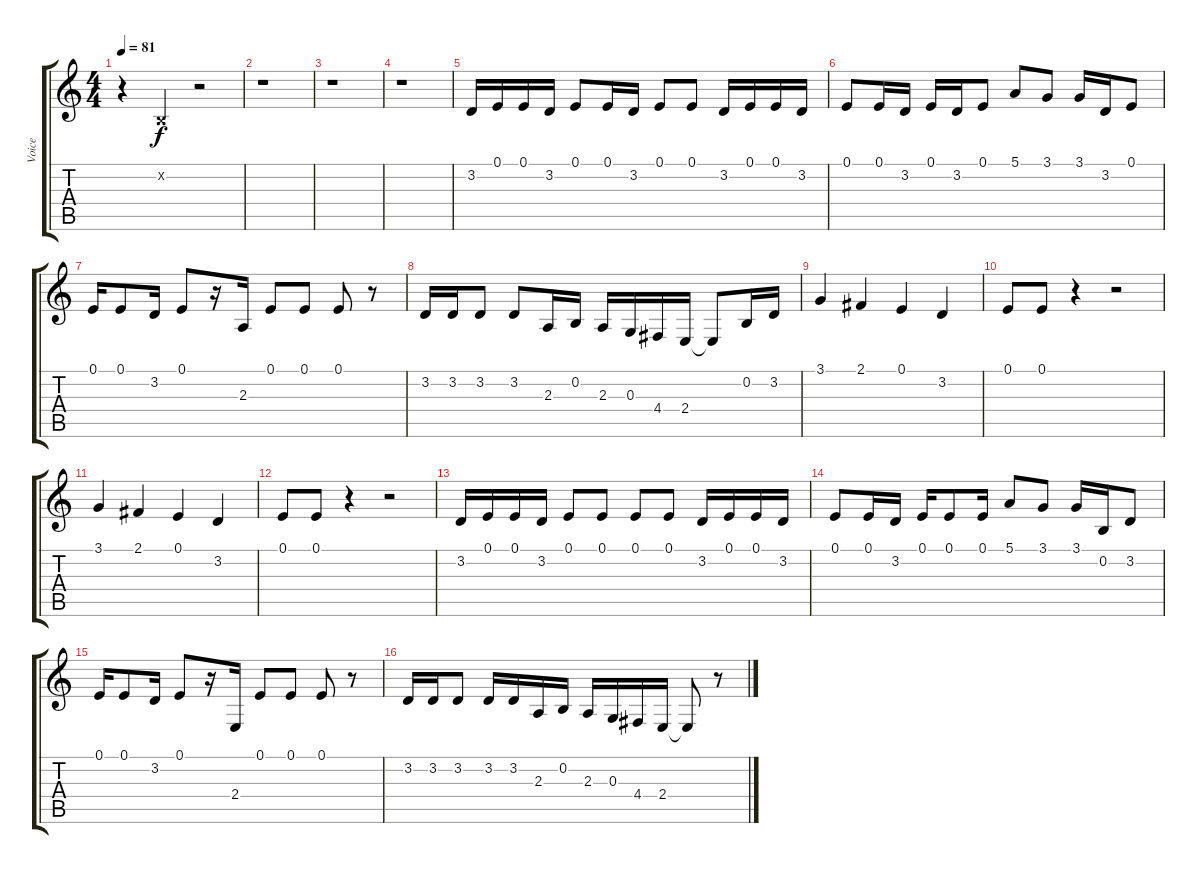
\track ("Voice" "Voice") {instrument synthvoice}
\staff {score tabs}
\tuning (E4 B3 G3 D3 A2 E2) {hide}
\ts (4 4)
\tempo 81
\clef g2
\ks c
r.4{dy f instrument synthvoice} 0.2{x}.4 r.2 |
r.1 |
r.1 |
r.1 |
3.2.16 0.1.16 0.1.16 3.2.16 0.1.8 0.1.16 3.2.16 0.1.8 0.1.8 3.2.16 0.1.16 0.1.16 3.2.16 |
0.1.8 0.1.16 3.2.16 0.1.16 3.2.16 0.1.8 5.1.8 3.1.8 3.1.16 3.2.16 0.1.8 |
0.1.16 0.1.8 3.2.16 0.1.8 r.16 2.3.16 0.1.8 0.1.8 0.1.8 r.8 |
3.2.16 3.2.16 3.2.8 3.2.8 2.3.16 0.2.16 2.3.16 0.3.16 4.4.16 2.4.16 2.4{t}.8 0.2.16 3.2.16 |
3.1.4 2.1.4 0.1.4 3.2.4 |
0.1.8 0.1.8 r.4 r.2 |
3.1.4 2.1.4 0.1.4 3.2.4 |
0.1.8 0.1.8 r.4 r.2 |
3.2.16 0.1.16 0.1.16 3.2.16 0.1.8 0.1.8 0.1.8 0.1.8 3.2.16 0.1.16 0.1.16 3.2.16 |
0.1.8 0.1.16 3.2.16 0.1.16 0.1.8 0.1.16 5.1.8 3.1.8 3.1.16 0.2.16 3.2.8 |
0.1.16 0.1.8 3.2.16 0.1.8 r.16 2.4.16 0.1.8 0.1.8 0.1.8 r.8 |
3.2.16 3.2.16 3.2.8 3.2.16 3.2.16 2.3.16 0.2.16 2.3.16 0.3.16 4.4.16 2.4.16 2.4{t}.8 r.8
